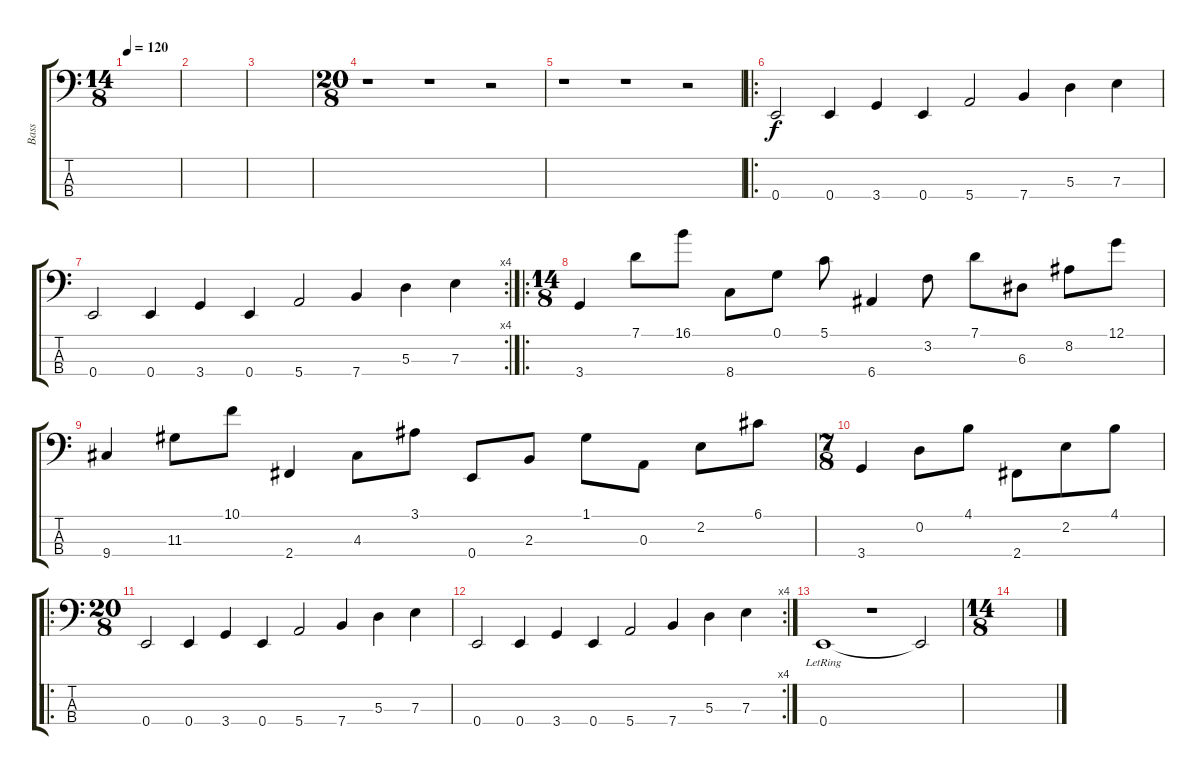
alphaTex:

\track ("Bass" "Bass") {instrument fretlessbass}
\staff {score tabs}
\tuning (G2 D2 A1 E1) {hide}
\ts (14 8)
\tempo 120
\clef f4
\ks c
|
|
|
\ts (20 8)
r.1 r.1 r.2 |
r.1 r.1 r.2 |
\ro
0.4.2 0.4.4 3.4.4 0.4.4 5.4.2 7.4.4 5.3.4 7.3.4 |
\rc 4
0.4.2 0.4.4 3.4.4 0.4.4 5.4.2 7.4.4 5.3.4 7.3.4 |
\ro
\ts (14 8)
3.4.4 7.1.8 16.1.8 8.4.8 0.1.8 5.1.8 6.4.4 3.2.8 7.1.8 6.3.8 8.2.8 12.1.8 |
9.4.4 11.3.8 10.1.8 2.4.4 4.3.8 3.1.8 0.4.8 2.3.8 1.1.8 0.3.8 2.2.8 6.1.8 |
\ts (7 8)
3.4.4 0.2.8 4.1.8 2.4.8 2.2.8 4.1.8 |
\ro
\ts (20 8)
0.4.2 0.4.4 3.4.4 0.4.4 5.4.2 7.4.4 5.3.4 7.3.4 |
\rc 4
0.4.2 0.4.4 3.4.4 0.4.4 5.4.2 7.4.4 5.3.4 7.3.4 |
0.4{lr}.1 r.1 0.4{t}.2 |
\ts (14 8)
